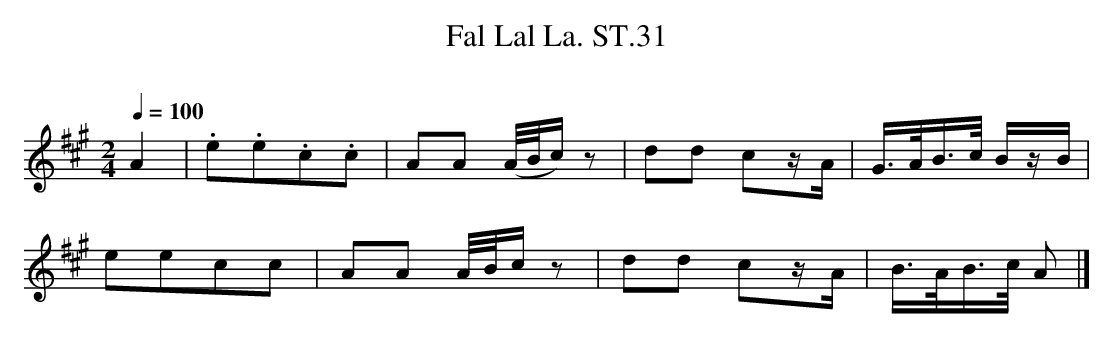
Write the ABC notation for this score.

X:1
T:Fal Lal La. ST.31
M:2/4
L:1/8
Q:1/4=100
O:
K:A
A2|.e.e.c.c|AA (A/4B/4c/2)z|dd cz/2A/2|G/2>A/2B/2>c/2 B/2z/2B/2|
eecc|AA A/4B/4c/2z|dd cz/2A/2|B/2>A/2B/2>c/2 A|]
